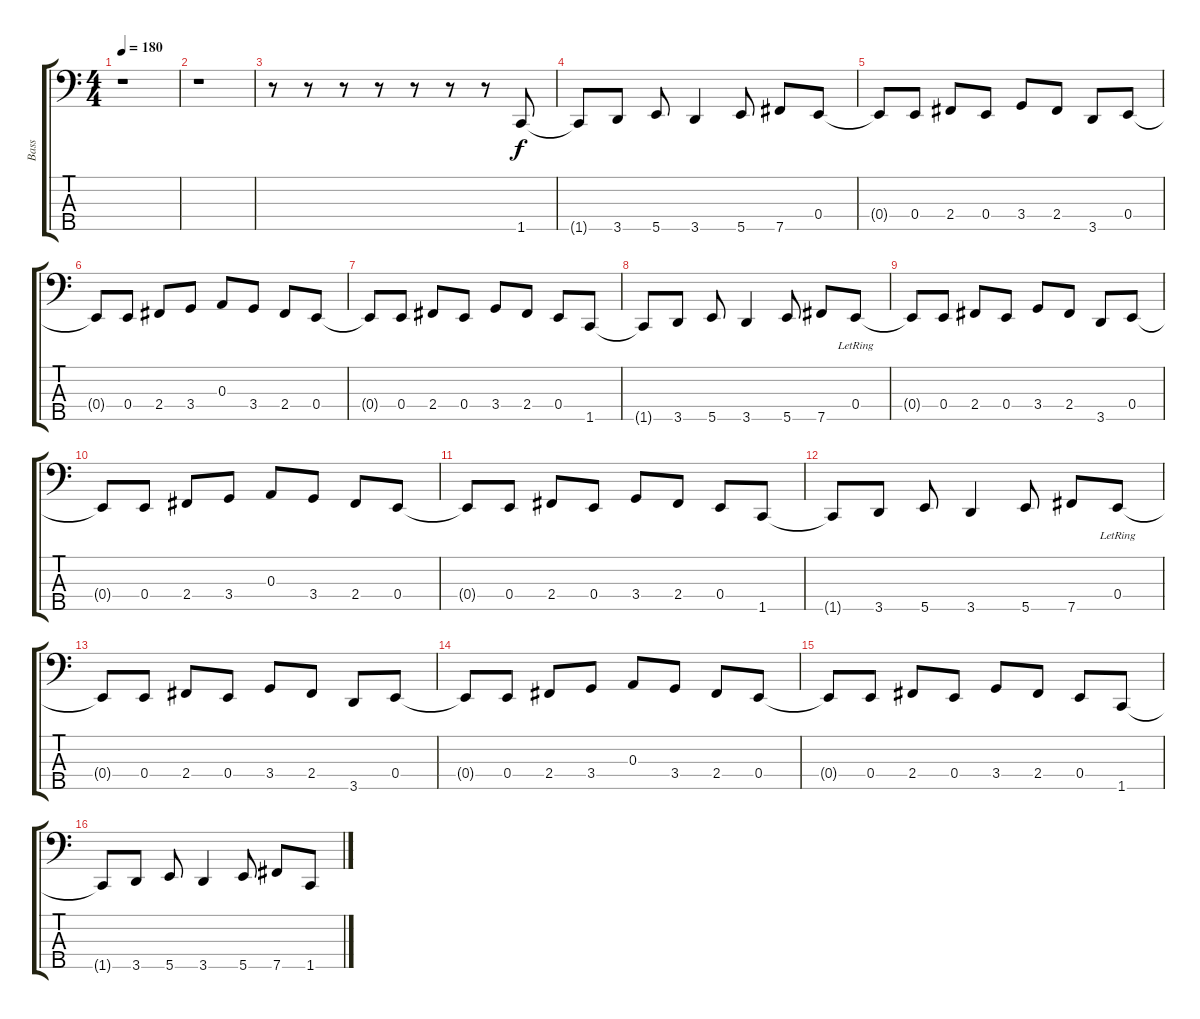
\track ("Bass" "Bass") {instrument electricbasspick}
\staff {score tabs}
\tuning (G2 D2 A1 E1 B0) {hide}
\ts (4 4)
\tempo 180
\clef f4
\ks c
r.1{dy f instrument electricbasspick} |
r.1 |
r.8 r.8 r.8 r.8 r.8 r.8 r.8 1.5.8 |
1.5{t}.8 3.5.8 5.5.8 3.5.4 5.5.8 7.5.8 0.4.8 |
0.4{t}.8 0.4.8 2.4.8 0.4.8 3.4.8 2.4.8 3.5.8 0.4.8 |
0.4{t}.8 0.4.8 2.4.8 3.4.8 0.3.8 3.4.8 2.4.8 0.4.8 |
0.4{t}.8 0.4.8 2.4.8 0.4.8 3.4.8 2.4.8 0.4.8 1.5.8 |
1.5{t}.8 3.5.8 5.5.8 3.5.4 5.5.8 7.5.8 0.4{lr}.8 |
0.4{t}.8 0.4.8 2.4.8 0.4.8 3.4.8 2.4.8 3.5.8 0.4.8 |
0.4{t}.8 0.4.8 2.4.8 3.4.8 0.3.8 3.4.8 2.4.8 0.4.8 |
0.4{t}.8 0.4.8 2.4.8 0.4.8 3.4.8 2.4.8 0.4.8 1.5.8 |
1.5{t}.8 3.5.8 5.5.8 3.5.4 5.5.8 7.5.8 0.4{lr}.8 |
0.4{t}.8 0.4.8 2.4.8 0.4.8 3.4.8 2.4.8 3.5.8 0.4.8 |
0.4{t}.8 0.4.8 2.4.8 3.4.8 0.3.8 3.4.8 2.4.8 0.4.8 |
0.4{t}.8 0.4.8 2.4.8 0.4.8 3.4.8 2.4.8 0.4.8 1.5.8 |
1.5{t}.8 3.5.8 5.5.8 3.5.4 5.5.8 7.5.8 1.5.8
